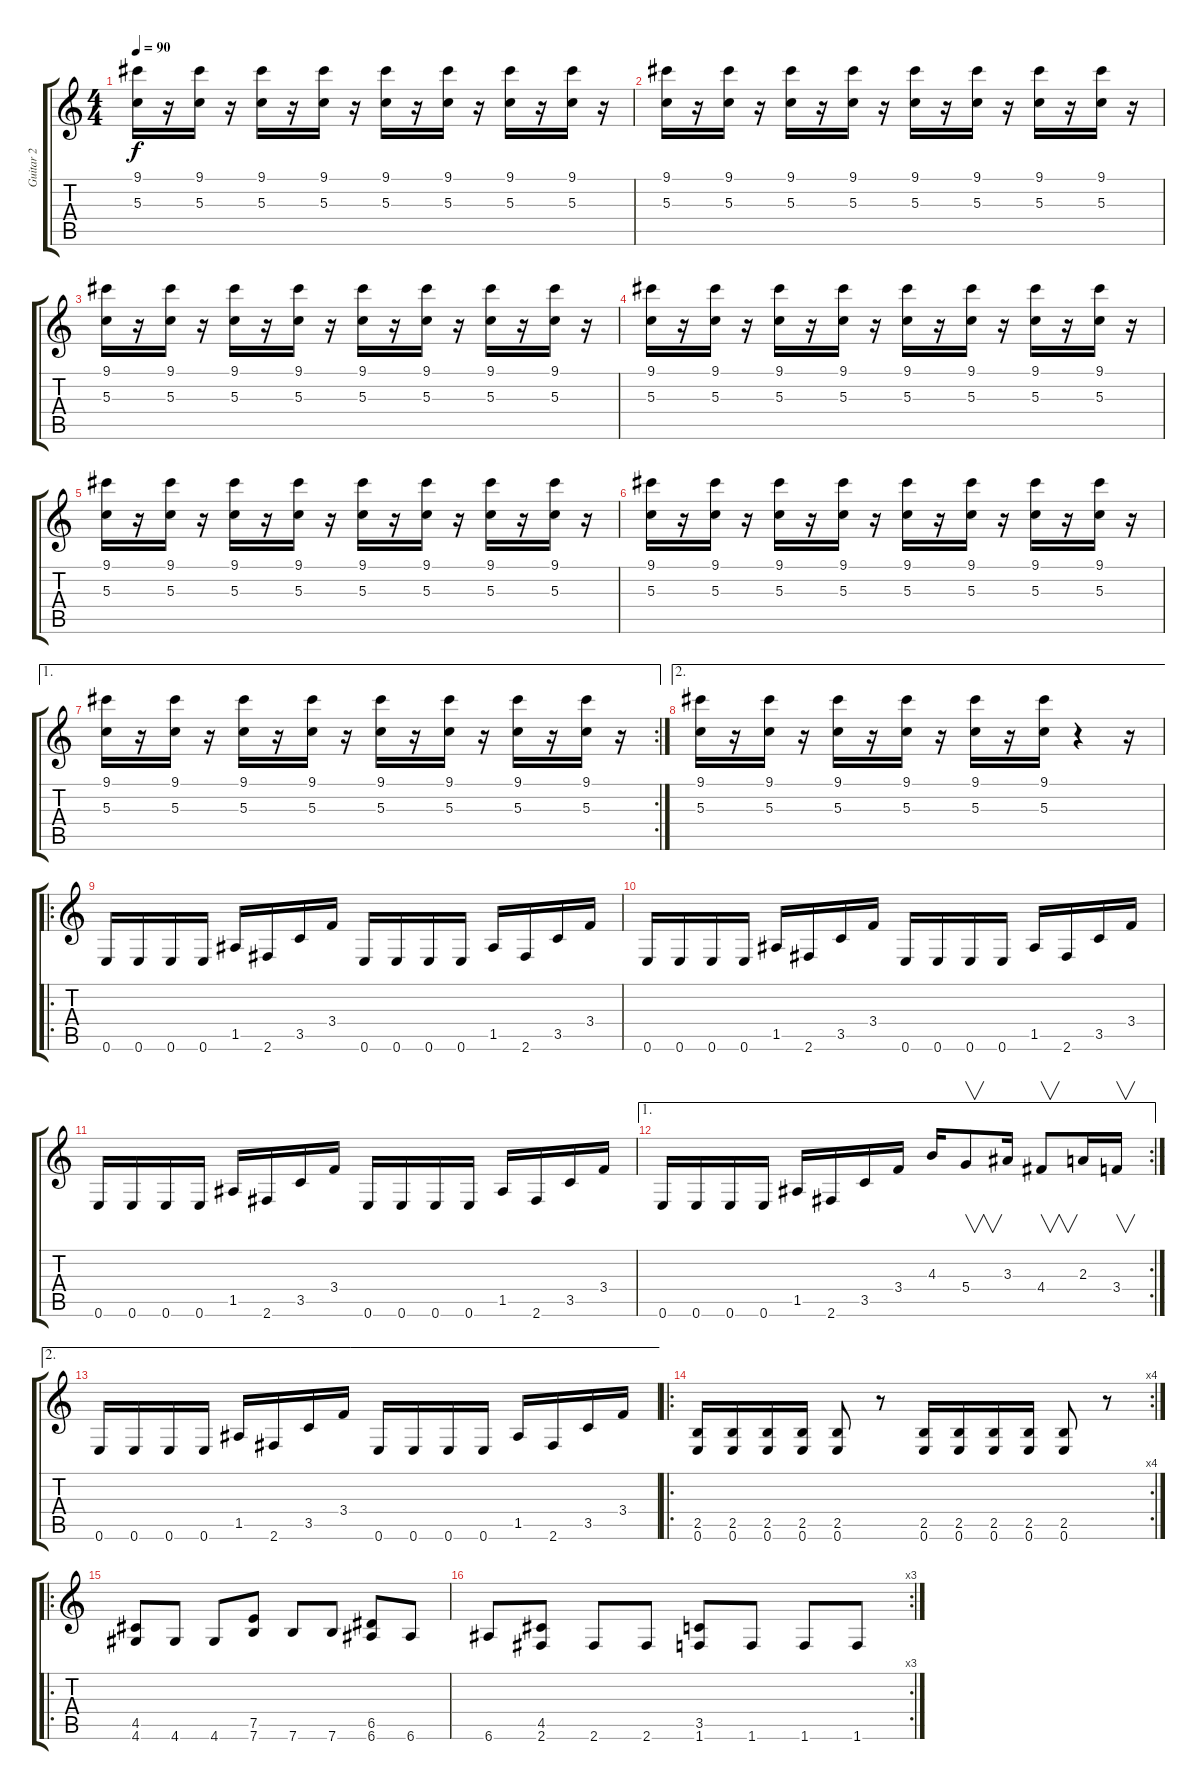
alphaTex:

\track ("Guitar 2" "Guitar 2") {instrument overdrivenguitar}
\staff {score tabs}
\tuning (E4 B3 G3 D3 A2 E2) {hide}
\ts (4 4)
\tempo 90
\clef g2
\ks c
(9.1 5.3).16{dy f} r.16 (9.1 5.3).16 r.16 (9.1 5.3).16 r.16 (9.1 5.3).16 r.16 (9.1 5.3).16 r.16 (9.1 5.3).16 r.16 (9.1 5.3).16 r.16 (9.1 5.3).16 r.16 |
(9.1 5.3).16 r.16 (9.1 5.3).16 r.16 (9.1 5.3).16 r.16 (9.1 5.3).16 r.16 (9.1 5.3).16 r.16 (9.1 5.3).16 r.16 (9.1 5.3).16 r.16 (9.1 5.3).16 r.16 |
(9.1 5.3).16 r.16 (9.1 5.3).16 r.16 (9.1 5.3).16 r.16 (9.1 5.3).16 r.16 (9.1 5.3).16 r.16 (9.1 5.3).16 r.16 (9.1 5.3).16 r.16 (9.1 5.3).16 r.16 |
(9.1 5.3).16 r.16 (9.1 5.3).16 r.16 (9.1 5.3).16 r.16 (9.1 5.3).16 r.16 (9.1 5.3).16 r.16 (9.1 5.3).16 r.16 (9.1 5.3).16 r.16 (9.1 5.3).16 r.16 |
(9.1 5.3).16 r.16 (9.1 5.3).16 r.16 (9.1 5.3).16 r.16 (9.1 5.3).16 r.16 (9.1 5.3).16 r.16 (9.1 5.3).16 r.16 (9.1 5.3).16 r.16 (9.1 5.3).16 r.16 |
(9.1 5.3).16 r.16 (9.1 5.3).16 r.16 (9.1 5.3).16 r.16 (9.1 5.3).16 r.16 (9.1 5.3).16 r.16 (9.1 5.3).16 r.16 (9.1 5.3).16 r.16 (9.1 5.3).16 r.16 |
\ae 1
\rc 2
(9.1 5.3).16 r.16 (9.1 5.3).16 r.16 (9.1 5.3).16 r.16 (9.1 5.3).16 r.16 (9.1 5.3).16 r.16 (9.1 5.3).16 r.16 (9.1 5.3).16 r.16 (9.1 5.3).16 r.16 |
\ae 2
(9.1 5.3).16 r.16 (9.1 5.3).16 r.16 (9.1 5.3).16 r.16 (9.1 5.3).16 r.16 (9.1 5.3).16 r.16 (9.1 5.3).16 r.4 r.16 |
\ro
0.6.16{instrument overdrivenguitar} 0.6.16 0.6.16 0.6.16 1.5.16 2.6.16 3.5.16 3.4.16 0.6.16 0.6.16 0.6.16 0.6.16 1.5.16 2.6.16 3.5.16 3.4.16 |
0.6.16 0.6.16 0.6.16 0.6.16 1.5.16 2.6.16 3.5.16 3.4.16 0.6.16 0.6.16 0.6.16 0.6.16 1.5.16 2.6.16 3.5.16 3.4.16 |
0.6.16 0.6.16 0.6.16 0.6.16 1.5.16 2.6.16 3.5.16 3.4.16 0.6.16 0.6.16 0.6.16 0.6.16 1.5.16 2.6.16 3.5.16 3.4.16 |
\ae 1
\rc 2
0.6.16 0.6.16 0.6.16 0.6.16 1.5.16 2.6.16 3.5.16 3.4.16 4.3.16 5.4.8{v} 3.3.16 4.4.8{v} 2.3.16 3.4.16{v} |
\ae 2
0.6.16 0.6.16 0.6.16 0.6.16 1.5.16 2.6.16 3.5.16 3.4.16 0.6.16 0.6.16 0.6.16 0.6.16 1.5.16 2.6.16 3.5.16 3.4.16 |
\ro
\rc 4
(2.5 0.6).16 (2.5 0.6).16 (2.5 0.6).16 (2.5 0.6).16 (2.5 0.6).8 r.8 (2.5 0.6).16 (2.5 0.6).16 (2.5 0.6).16 (2.5 0.6).16 (2.5 0.6).8 r.8 |
\ro
(4.5 4.6).8 4.6.8 4.6.8 (7.5 7.6).8 7.6.8 7.6.8 (6.5 6.6).8 6.6.8 |
\rc 3
6.6.8 (4.5 2.6).8 2.6.8 2.6.8 (3.5 1.6).8 1.6.8 1.6.8 1.6.8
